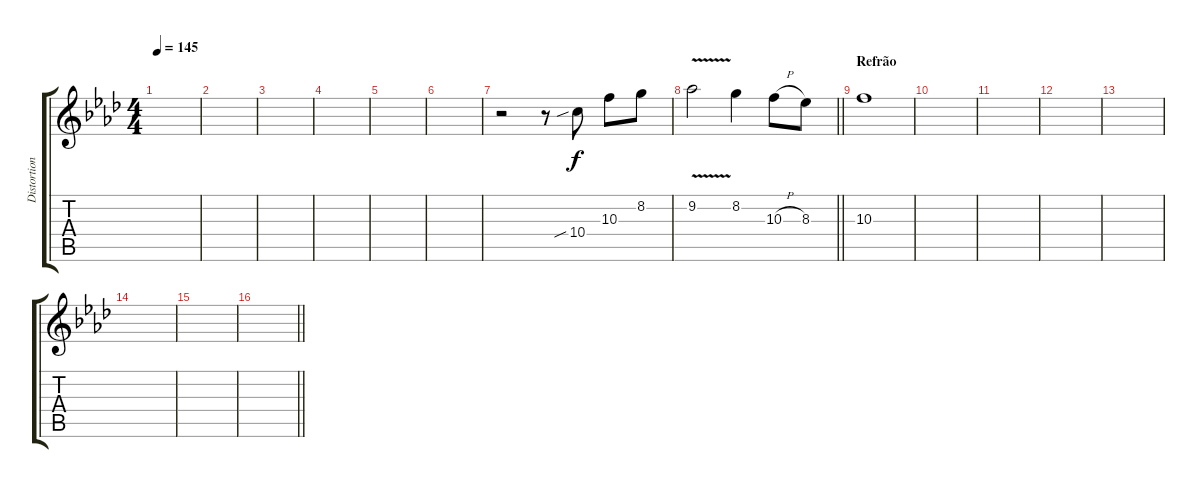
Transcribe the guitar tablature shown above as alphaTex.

\track ("Distortion Efects" "Distortion") {instrument distortionguitar}
\staff {score tabs}
\tuning (E4 B3 G3 D3 A2 E2) {hide}
\ts (4 4)
\tempo 145
\clef g2
\ks ab
|
|
|
|
|
|
r.2 r.8 10.4{sib}.8 10.3.8 8.2.8 |
\barLineRight lightlight
9.2{v}.2 8.2.4 10.3{h}.8 8.3.8 |
\section ("" "Refrão")
10.3.1 |
|
|
|
|
|
|
\barLineRight lightlight
